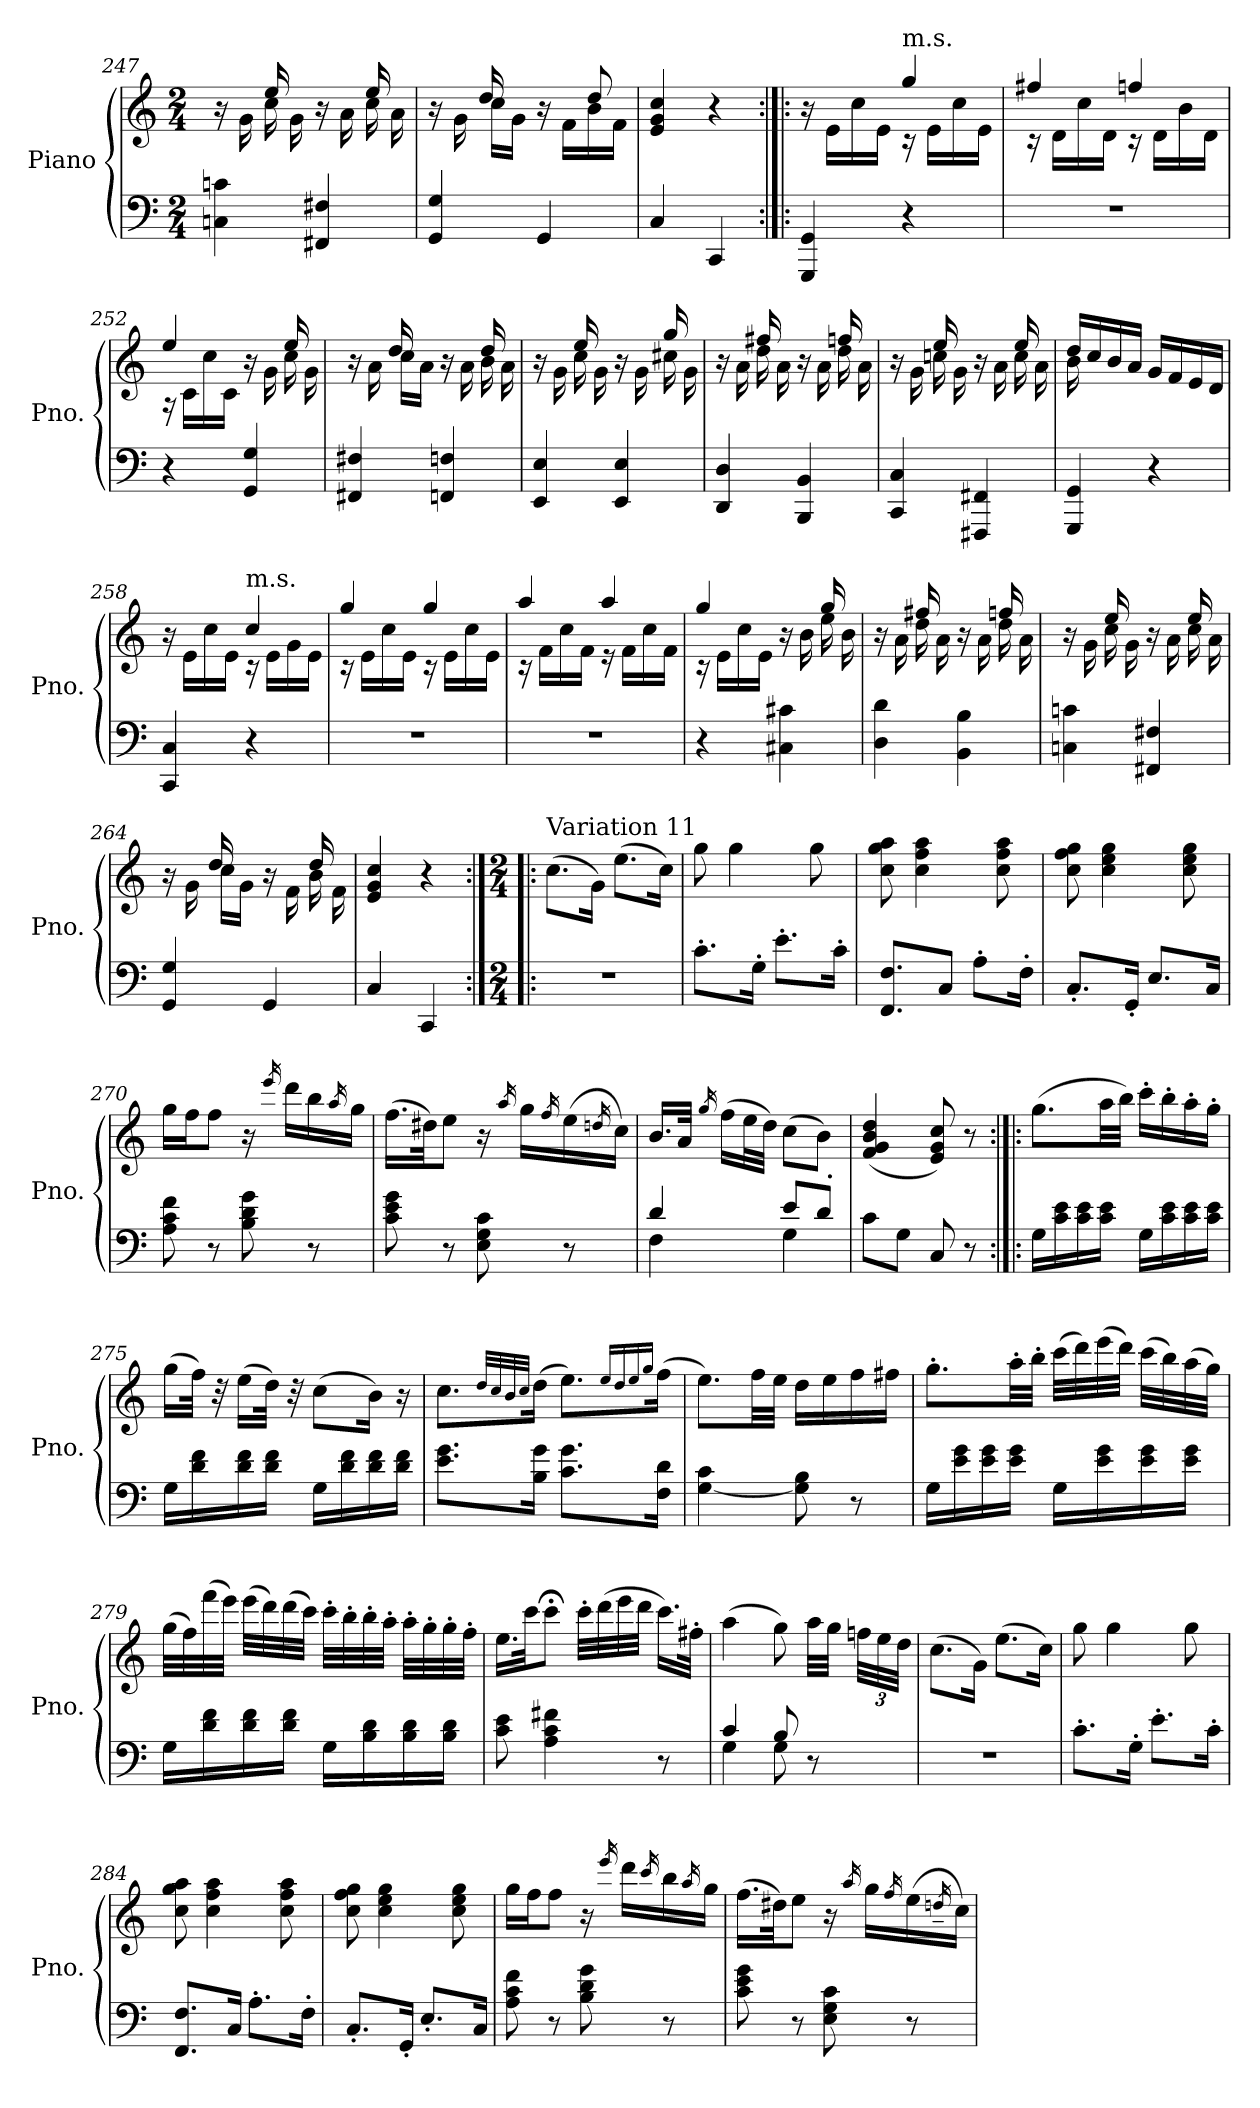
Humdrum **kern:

**kern	**kern
*part1	*part1
*staff2	*staff1
*I"Piano	*
*I'Pno.	*
*clefF4	*clefG2
*k[]	*k[]
*M2/4	*M2/4
=247	=247
*	*^
4Cn\ 4cn\	8ryy	16r
.	.	16g\
.	16ee/	16cc\
.	8.ryy	16g\
4FF#X/ 4F#X/	.	16r
.	.	16a\
.	16ee/	16cc\
.	16ryy	16a\
!!LO:LB:g=z	!!
=248	=248	=248
4GG/ 4G/	8ryy	16r
.	.	16g\
.	16dd/	16cc\LL
.	8.ryy	16g\JJ
4GG/	.	16r
.	.	16f\LL
.	8dd/	16b\
.	.	16f\JJ
*	*v	*v
=249	=249
4C/	4e/ 4g/ 4cc/
4CC/	4r
=250:|!|:	=250:|!|:
*	*^
4GGG/ 4GG/	4ryy	16r
.	.	16e\LL
.	.	16cc\
.	.	16e\JJ
!	!LO:TX:a:t=m.s.	!
4r	4gg/	16r
.	.	16e\LL
.	.	16cc\
.	.	16e\JJ
=251	=251	=251
2r	4ff#X/	16r
.	.	16d\LL
.	.	16cc\
.	.	16d\JJ
.	4ffn/	16r
.	.	16d\LL
.	.	16b\
.	.	16d\JJ
=252	=252	=252
4r	4ee/	16r
.	.	16c\LL
.	.	16cc\
.	.	16c\JJ
4GG/ 4G/	8ryy	16r
.	.	16g\
.	16ee/	16cc\
.	16ryy	16g\
=253	=253	=253
4FF#X/ 4F#X/	8ryy	16r
.	.	16a\
.	16dd/	16cc\LL
.	8.ryy	16a\JJ
4FFn/ 4Fn/	.	16r
.	.	16a\
.	16dd/	16b\
.	16ryy	16a\
=254	=254	=254
4EE/ 4E/	8ryy	16r
.	.	16g\
.	16ee/	16cc\
.	8.ryy	16g\
4EE/ 4E/	.	16r
.	.	16g\
.	16gg/	16cc#X\
.	16ryy	16g\
!!LO:LB:g=z	!!
=255	=255	=255
4DD/ 4D/	8ryy	16r
.	.	16a\
.	16ff#X/	16dd\
.	8.ryy	16a\
4BBB/ 4BB/	.	16r
.	.	16a\
.	16ffn/	16dd\
.	16ryy	16a\
=256	=256	=256
4CC/ 4C/	8ryy	16r
.	.	16g\
.	16ee/	16ccn\
.	8.ryy	16g\
4FFF#X/ 4FF#X/	.	16r
.	.	16a\
.	16ee/	16cc\
.	16ryy	16a\
=257	=257	=257
4GGG/ 4GG/	16dd/LL	16b\
.	16cc/	4..ryy
.	16b/	.
.	16a/JJ	.
4r	16g/LL	.
.	16f/	.
.	16e/	.
.	16d/JJ	.
=258	=258	=258
4CC/ 4C/	4ryy	16r
.	.	16e\LL
.	.	16cc\
.	.	16e\JJ
!	!LO:TX:a:t=m.s.	!
4r	4cc/	16r
.	.	16e\LL
.	.	16g\
.	.	16e\JJ
=259	=259	=259
2r	4gg/	16r
.	.	16e\LL
.	.	16cc\
.	.	16e\JJ
.	4gg/	16r
.	.	16e\LL
.	.	16cc\
.	.	16e\JJ
=260	=260	=260
2r	4aa/	16r
.	.	16f\LL
.	.	16cc\
.	.	16f\JJ
.	4aa/	16r
.	.	16f\LL
.	.	16cc\
.	.	16f\JJ
=261	=261	=261
4r	4gg/	16r
.	.	16e\LL
.	.	16cc\
.	.	16e\JJ
4C#X\ 4c#X\	8ryy	16r
.	.	16b\
.	16gg/	16ee\
.	16ryy	16b\
!!LO:LB:g=z	!!
=262	=262	=262
4D\ 4d\	8ryy	16r
.	.	16a\
.	16ff#X/	16dd\
.	8.ryy	16a\
4BB\ 4B\	.	16r
.	.	16a\
.	16ffn/	16dd\
.	16ryy	16a\
=263	=263	=263
4Cn\ 4cn\	8ryy	16r
.	.	16g\
.	16ee/	16cc\
.	8.ryy	16g\
4FF#X/ 4F#X/	.	16r
.	.	16a\
.	16ee/	16cc\
.	16ryy	16a\
=264	=264	=264
4GG/ 4G/	8ryy	16r
.	.	16g\
.	16dd/	16cc\LL
.	8.ryy	16g\JJ
4GG/	.	16r
.	.	16f\
.	16dd/	16b\
.	16ryy	16f\
*	*v	*v
=265	=265
4C/	4e/ 4g/ 4cc/
4CC/	4r
!!LO:PB:g=z
=266:|!|:	=266:|!|:
*M2/4	*M2/4
*	*MM80
!	!LO:TX:a:t=Variation 11
2r	(>8.cc\L
.	16g\Jk)
.	(>8.ee\L
.	16cc\Jk)
=267	=267
8.c'\L	8gg\
.	4gg\
16G'\Jk	.
8.e'\L	.
.	8gg\
16c'\Jk	.
=268	=268
8.FF/ 8.F/L	8cc\ 8gg\ 8aa\
.	4cc\ 4ff\ 4aa\
8C/J	.
8A'\L	.
.	8cc\ 8ff\ 8aa\
16F'\Jk	.
=269	=269
8.C'/L	8cc\ 8ff\ 8gg\
.	4cc\ 4ee\ 4gg\
16GG'/Jk	.
8.E/L	.
.	8cc\ 8ee\ 8gg\
16C/Jk	.
=270	=270
8A\ 8c\ 8f\	16gg\LL
.	16ff\J
8r	8ff\J
8B\ 8d\ 8g\	16r
.	16qeee/
.	16ddd\LL
8r	16bb\
.	16qaa/
.	16gg\JJ
=271	=271
8c\ 8e\ 8g\	(>16.ff\LL
.	32dd#X\JK)
8r	8ee\J
8E\ 8G\ 8c\	16r
.	16qaa/
.	16gg\LL
.	16qff/
8r	(>16ee\
.	16qddn/
.	16cc\JJ)
=272	=272
*^	*
4d/	4F\	16.b/LL
.	.	32a/JJk
.	.	16qgg/
.	.	(>16ff\LL
.	.	32ee\L
.	.	32dd\JJJ)
8e/L	4G\	(>8cc\L
8d'/J	.	8b\J)
*v	*v	*
!!LO:LB:g=z
=273	=273
8c\L	(<4f/ 4g/ 4b/ 4dd/
8G\J	.
8C/	8e/ 8g/ 8cc/)
8r	8r
=274:|!|:	=274:|!|:
16G\LL	(>8.gg\L
16c\ 16e\	.
16c\ 16e\	.
16c\ 16e\JJ	32aa\LL
.	32bb\JJJ)
16G\LL	16ccc'\LL
16c\ 16e\	16bb'\
16c\ 16e\	16aa'\
16c\ 16e\JJ	16gg'\JJ
=275	=275
16G\LL	(>16gg\LL
16d\ 16f\	32ff\JJk)
.	32r
16d\ 16f\	(>16ee\LL
16d\ 16f\JJ	32dd\JJk)
.	32r
16G\LL	(>8cc\L
16d\ 16f\	.
16d\ 16f\	16b\Jk)
16d\ 16f\JJ	16r
=276	=276
8.e\ 8.g\L	8.cc\L
.	32qdd/LLL
.	32qcc/
.	32qb/
.	32qcc/JJJ
16B\ 16g\Jk	(>16dd\Jk
8.c\ 8.g\L	8.ee\L)
.	16qee/LL
.	16qdd/
.	16qee/
.	16qgg/JJ
16F\ 16d\Jk	(>16ff\Jk
=277	=277
[4G\ 4c\	8.ee\L)
.	32ff\LL
.	32ee\JJJ
8G\] 8B\	16dd\LL
.	16ee\
8r	16ff\
.	16ff#X\JJ
!!LO:LB:g=z
=278	=278
16G\LL	8.gg'\L
16e\ 16g\	.
16e\ 16g\	.
16e\ 16g\JJ	32aa'\LL
.	32bb'\JJJ
16G\LL	(>32ccc\LLL
.	32ddd\)
16e\ 16g\	(>32eee\
.	32ddd\JJJ)
16e\ 16g\	(>32ccc\LLL
.	32bb\)
16e\ 16g\JJ	(>32aa\
.	32gg\JJJ)
=279	=279
16G\LL	(>32gg\LLL
.	32ff\)
16d\ 16f\	(>32fff\
.	32eee\JJJ)
16d\ 16f\	(>32eee\LLL
.	32ddd\)
16d\ 16f\JJ	(>32ddd\
.	32ccc\JJJ)
16G\LL	32ccc'\LLL
.	32bb'\
16B\ 16d\	32bb'\
.	32aa'\JJJ
16B\ 16d\	32aa'\LLL
.	32gg'\
16B\ 16d\JJ	32gg'\
.	32ff'\JJJ
=280	=280
8c\ 8e\	16.ee\LL
.	32ccc\JK
4A\ 4c\ 4f#X\	8ccc;<\J
.	32ccc'\LLL
.	(>32ddd\
.	32eee\
.	32ddd\JJJ
8r	16.ccc\LL)
.	32ff#X'\JJk
=281	=281
*^	*
4c/	4G\	(>4aa\
8B/	8G\	8gg\)
8r	8ryy	32aa\LLL
.	.	32gg\JJJ
*	*	*Xbrackettup
.	.	48ffn\LLL
.	.	48ee\
.	.	48dd\JJJ
*v	*v	*
!!LO:LB:g=z
=282	=282
2r	(>8.cc\L
.	16g\Jk)
.	(>8.ee\L
.	16cc\Jk)
=283	=283
8.c'\L	8gg\
.	4gg\
16G'\Jk	.
8.e'\L	.
.	8gg\
16c'\Jk	.
=284	=284
8.FF/ 8.F/L	8cc\ 8gg\ 8aa\
.	4cc\ 4ff\ 4aa\
16C/Jk	.
8.A'\L	.
.	8cc\ 8ff\ 8aa\
16F'\Jk	.
=285	=285
8.C'/L	8cc\ 8ff\ 8gg\
.	4cc\ 4ee\ 4gg\
16GG'/Jk	.
8.E'/L	.
.	8cc\ 8ee\ 8gg\
16C/Jk	.
=286	=286
8A\ 8c\ 8f\	16gg\LL
.	16ff\J
8r	8ff\J
8B\ 8d\ 8g\	16r
.	16qeee/
.	16ddd\LL
.	16qccc/
8r	16bb\
.	16qaa/
.	16gg\JJ
=287	=287
8c\ 8e\ 8g\	(>16.ff\LL
.	32dd#X\JK)
8r	8ee\J
8E\ 8G\ 8c\	16r
.	16qaa/
.	16gg\LL
.	16qff/
8r	(>16ee\
.	16qddn~/
.	16cc\JJ)
=	=
*-	*-
